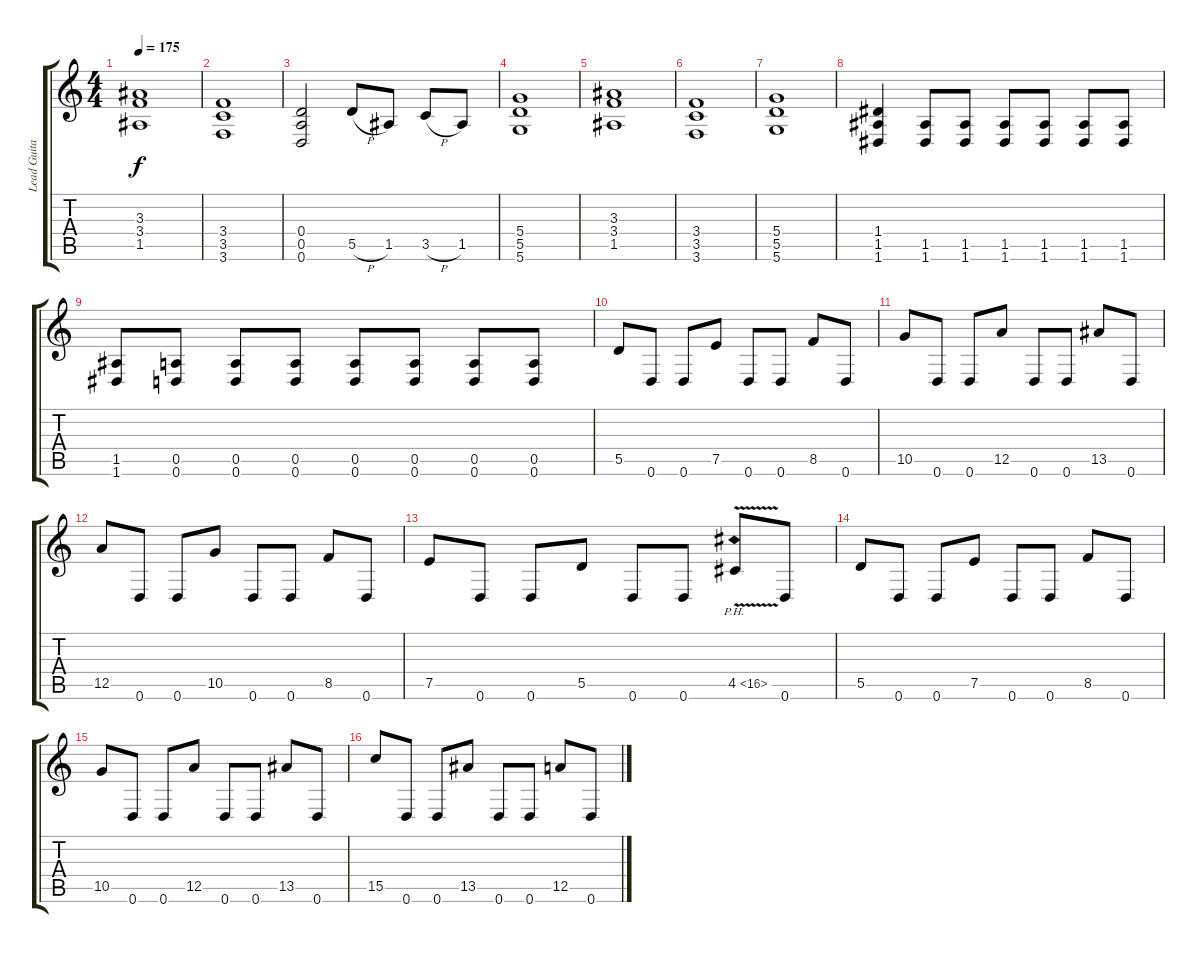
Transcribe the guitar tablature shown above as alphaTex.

\track ("Lead Guitar" "Lead Guita") {instrument distortionguitar}
\staff {score tabs}
\tuning (E4 B3 G3 D3 A2 D2) {hide}
\ts (4 4)
\tempo 175
\clef g2
\ks c
(3.3 3.4 1.5).1{dy f} |
(3.4 3.5 3.6).1 |
(0.4 0.5 0.6).2 5.5{h}.8 1.5.8 3.5{h}.8 1.5.8 |
(5.4 5.5 5.6).1 |
(3.3 3.4 1.5).1 |
(3.4 3.5 3.6).1 |
(5.4 5.5 5.6).1 |
(1.4 1.5 1.6).4 (1.5 1.6).8 (1.5 1.6).8 (1.5 1.6).8 (1.5 1.6).8 (1.5 1.6).8 (1.5 1.6).8 |
(1.5 1.6).8 (0.5 0.6).8 (0.5 0.6).8 (0.5 0.6).8 (0.5 0.6).8 (0.5 0.6).8 (0.5 0.6).8 (0.5 0.6).8 |
5.5.8 0.6.8 0.6.8 7.5.8 0.6.8 0.6.8 8.5.8 0.6.8 |
10.5.8 0.6.8 0.6.8 12.5.8 0.6.8 0.6.8 13.5.8 0.6.8 |
12.5.8 0.6.8 0.6.8 10.5.8 0.6.8 0.6.8 8.5.8 0.6.8 |
7.5.8 0.6.8 0.6.8 5.5.8 0.6.8 0.6.8 4.5{ph 12 v}.8 0.6.8 |
5.5.8 0.6.8 0.6.8 7.5.8 0.6.8 0.6.8 8.5.8 0.6.8 |
10.5.8 0.6.8 0.6.8 12.5.8 0.6.8 0.6.8 13.5.8 0.6.8 |
15.5.8 0.6.8 0.6.8 13.5.8 0.6.8 0.6.8 12.5.8 0.6.8
